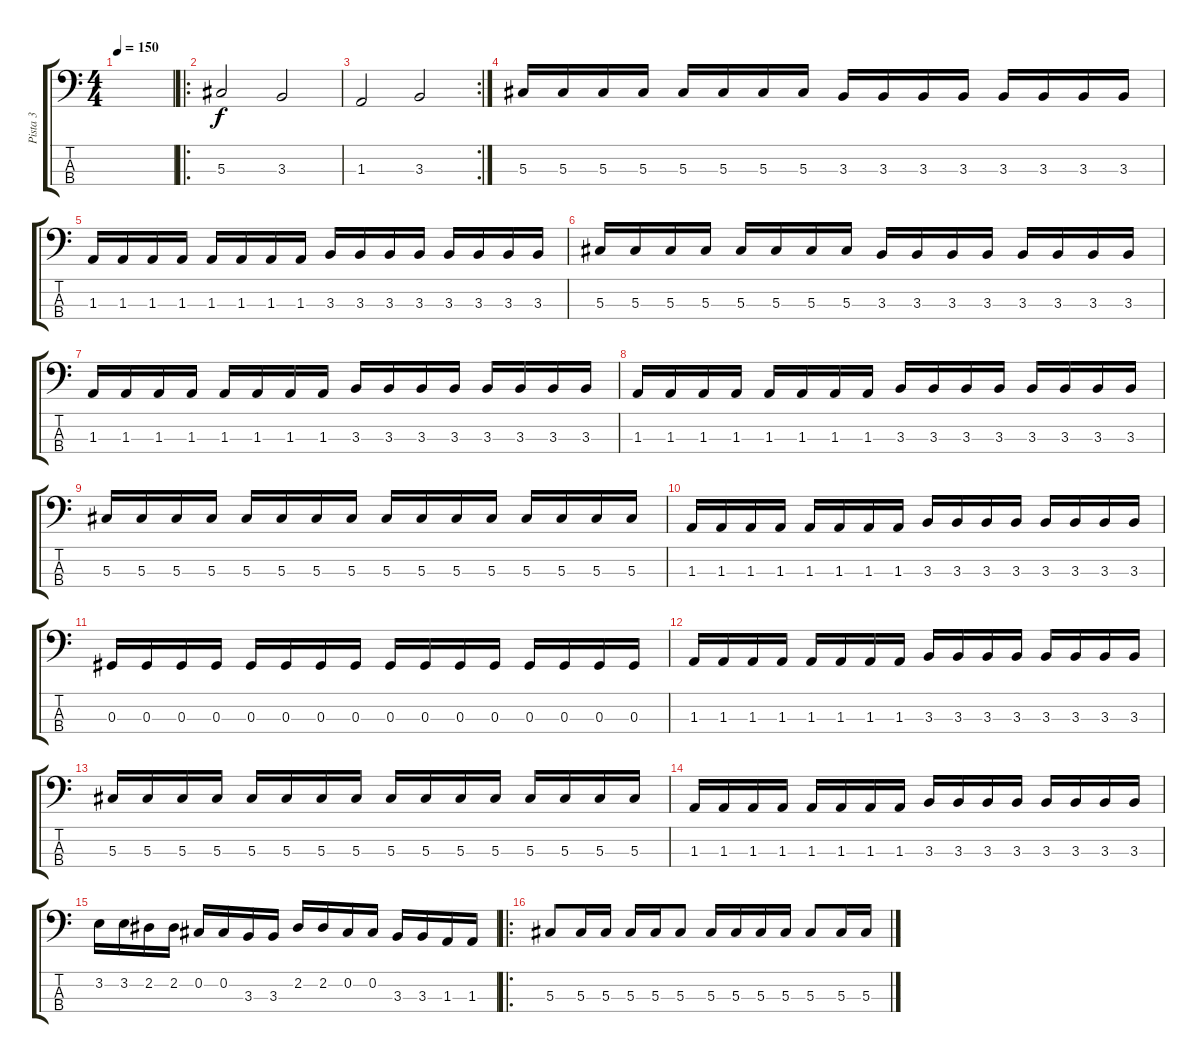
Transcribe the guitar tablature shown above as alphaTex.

\track ("Pista 3" "Pista 3") {instrument electricbassfinger}
\staff {score tabs}
\tuning (Gb2 Db2 Ab1 Eb1) {hide}
\ts (4 4)
\tempo 150
\clef f4
\ks c
|
\ro
5.3.2 3.3.2 |
\rc 2
1.3.2 3.3.2 |
5.3.16 5.3.16 5.3.16 5.3.16 5.3.16 5.3.16 5.3.16 5.3.16 3.3.16 3.3.16 3.3.16 3.3.16 3.3.16 3.3.16 3.3.16 3.3.16 |
1.3.16 1.3.16 1.3.16 1.3.16 1.3.16 1.3.16 1.3.16 1.3.16 3.3.16 3.3.16 3.3.16 3.3.16 3.3.16 3.3.16 3.3.16 3.3.16 |
5.3.16 5.3.16 5.3.16 5.3.16 5.3.16 5.3.16 5.3.16 5.3.16 3.3.16 3.3.16 3.3.16 3.3.16 3.3.16 3.3.16 3.3.16 3.3.16 |
1.3.16 1.3.16 1.3.16 1.3.16 1.3.16 1.3.16 1.3.16 1.3.16 3.3.16 3.3.16 3.3.16 3.3.16 3.3.16 3.3.16 3.3.16 3.3.16 |
1.3.16 1.3.16 1.3.16 1.3.16 1.3.16 1.3.16 1.3.16 1.3.16 3.3.16 3.3.16 3.3.16 3.3.16 3.3.16 3.3.16 3.3.16 3.3.16 |
5.3.16 5.3.16 5.3.16 5.3.16 5.3.16 5.3.16 5.3.16 5.3.16 5.3.16 5.3.16 5.3.16 5.3.16 5.3.16 5.3.16 5.3.16 5.3.16 |
1.3.16 1.3.16 1.3.16 1.3.16 1.3.16 1.3.16 1.3.16 1.3.16 3.3.16 3.3.16 3.3.16 3.3.16 3.3.16 3.3.16 3.3.16 3.3.16 |
0.3.16 0.3.16 0.3.16 0.3.16 0.3.16 0.3.16 0.3.16 0.3.16 0.3.16 0.3.16 0.3.16 0.3.16 0.3.16 0.3.16 0.3.16 0.3.16 |
1.3.16 1.3.16 1.3.16 1.3.16 1.3.16 1.3.16 1.3.16 1.3.16 3.3.16 3.3.16 3.3.16 3.3.16 3.3.16 3.3.16 3.3.16 3.3.16 |
5.3.16 5.3.16 5.3.16 5.3.16 5.3.16 5.3.16 5.3.16 5.3.16 5.3.16 5.3.16 5.3.16 5.3.16 5.3.16 5.3.16 5.3.16 5.3.16 |
1.3.16 1.3.16 1.3.16 1.3.16 1.3.16 1.3.16 1.3.16 1.3.16 3.3.16 3.3.16 3.3.16 3.3.16 3.3.16 3.3.16 3.3.16 3.3.16 |
3.2.16 3.2.16 2.2.16 2.2.16 0.2.16 0.2.16 3.3.16 3.3.16 2.2.16 2.2.16 0.2.16 0.2.16 3.3.16 3.3.16 1.3.16 1.3.16 |
\ro
5.3.8 5.3.16 5.3.16 5.3.16 5.3.16 5.3.8 5.3.16 5.3.16 5.3.16 5.3.16 5.3.8 5.3.16 5.3.16
